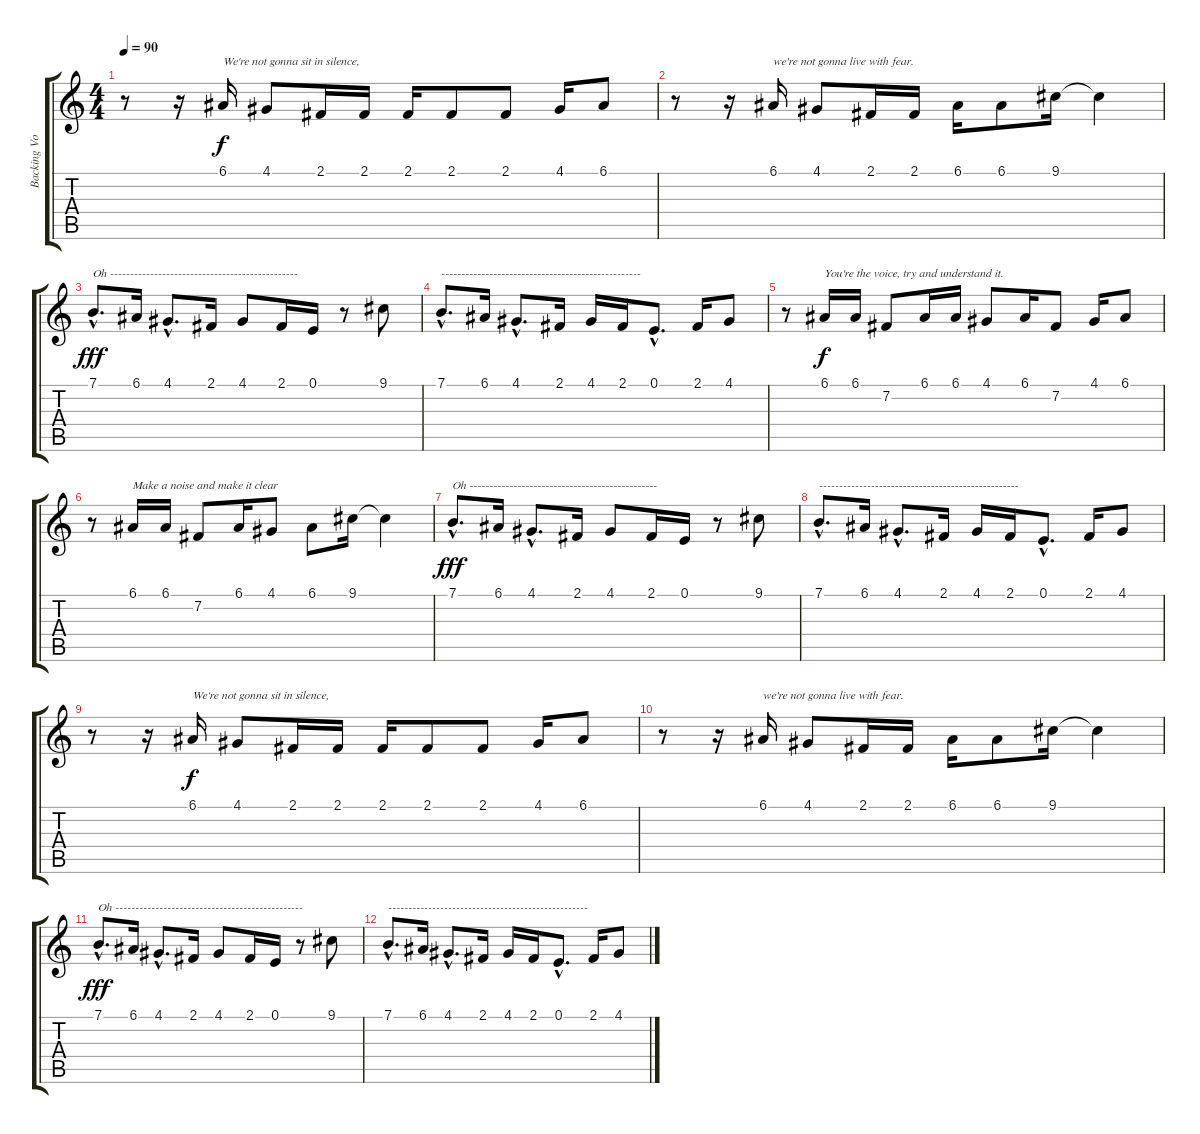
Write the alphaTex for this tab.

\track ("Backing Vocals" "Backing Vo") {instrument choiraahs}
\staff {score tabs}
\tuning (E4 B3 G3 D3 A2 E2) {hide}
\ts (4 4)
\tempo 90
\clef g2
\ks c
r.8{dy fff} r.16 6.1.16{txt "We're not gonna sit in silence," dy f} 4.1.8 2.1.16 2.1.16 2.1.16 2.1.8 2.1.8 4.1.16 6.1.8 |
r.8 r.16 6.1.16{txt "we're not gonna live with fear."} 4.1.8 2.1.16 2.1.16 6.1.16 6.1.8 9.1.16 9.1{t}.4 |
7.1{hac}.8{d txt "Oh -----------------------------------------------" dy fff} 6.1.16 4.1{hac}.8{d} 2.1.16 4.1.8 2.1.16 0.1.16 r.8 9.1.8 |
7.1{hac}.8{d txt "--------------------------------------------------"} 6.1.16 4.1{hac}.8{d} 2.1.16 4.1.16 2.1.16 0.1{hac}.8{d} 2.1.16 4.1.8 |
r.8 6.1.16{txt "You're the voice, try and understand it." dy f} 6.1.16 7.2.8 6.1.16 6.1.16 4.1.8 6.1.16 7.2.8 4.1.16 6.1.8 |
r.8 6.1.16{txt "Make a noise and make it clear"} 6.1.16 7.2.8 6.1.16 4.1.8 6.1.8 9.1.16 9.1{t}.4 |
7.1{hac}.8{d txt "Oh -----------------------------------------------" dy fff} 6.1.16 4.1{hac}.8{d} 2.1.16 4.1.8 2.1.16 0.1.16 r.8 9.1.8 |
7.1{hac}.8{d txt "--------------------------------------------------"} 6.1.16 4.1{hac}.8{d} 2.1.16 4.1.16 2.1.16 0.1{hac}.8{d} 2.1.16 4.1.8 |
r.8 r.16 6.1.16{txt "We're not gonna sit in silence," dy f} 4.1.8 2.1.16 2.1.16 2.1.16 2.1.8 2.1.8 4.1.16 6.1.8 |
r.8 r.16 6.1.16{txt "we're not gonna live with fear."} 4.1.8 2.1.16 2.1.16 6.1.16 6.1.8 9.1.16 9.1{t}.4 |
7.1{hac}.8{d txt "Oh -----------------------------------------------" dy fff} 6.1.16 4.1{hac}.8{d} 2.1.16 4.1.8 2.1.16 0.1.16 r.8 9.1.8 |
7.1{hac}.8{d txt "--------------------------------------------------"} 6.1.16 4.1{hac}.8{d} 2.1.16 4.1.16 2.1.16 0.1{hac}.8{d} 2.1.16 4.1.8
